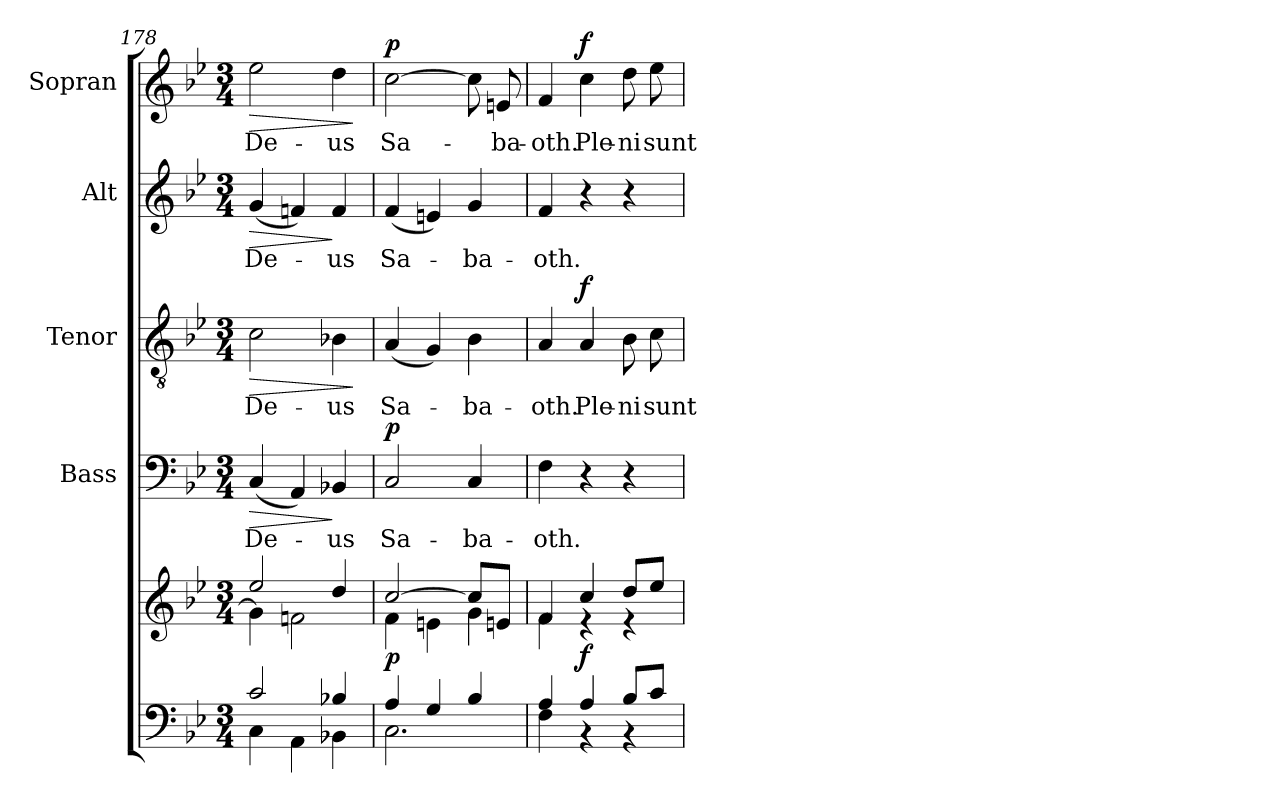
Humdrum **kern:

**kern	**kern	**dynam	**kern	**text	**dynam	**kern	**text	**dynam	**kern	**text	**dynam	**kern	**text	**dynam
*part5	*part5	*part5	*part4	*part4	*part4	*part3	*part3	*part3	*part2	*part2	*part2	*part1	*part1	*part1
*staff6	*staff5	*staff5/6	*staff4	*staff4	*staff4	*staff3	*staff3	*staff3	*staff2	*staff2	*staff2	*staff1	*staff1	*staff1
*	*	*	*I"Bass	*	*	*I"Tenor	*	*	*I"Alt	*	*	*I"Sopran	*	*
*	*	*	*I'B.	*	*	*I'T.	*	*	*I'A.	*	*	*I'S.	*	*
*clefF4	*clefG2	*	*clefF4	*	*	*clefGv2	*	*	*clefG2	*	*	*clefG2	*	*
*k[b-e-]	*k[b-e-]	*	*k[b-e-]	*	*	*k[b-e-]	*	*	*k[b-e-]	*	*	*k[b-e-]	*	*
*B-:	*B-:	*	*B-:	*	*	*B-:	*	*	*B-:	*	*	*B-:	*	*
*M3/4	*M3/4	*	*M3/4	*	*	*M3/4	*	*	*M3/4	*	*	*M3/4	*	*
=178	=178	=178	=178	=178	=178	=178	=178	=178	=178	=178	=178	=178	=178	=178
*^	*^	*	*	*	*	*	*	*	*	*	*	*	*	*
!	!	!	!	!	!	!LO:LY:b	!LO:HP:b	!	!LO:LY:b	!LO:HP:b	!	!LO:LY:b	!LO:HP:b	!	!LO:LY:b	!LO:HP:b
2c/	4C\	2ee-/	4g\]	.	(<4C/	De-	>	2c\	De-	>	(<4g/	De-	>	2ee-\	De-	>
.	4AA\	.	2fn\	.	4AA/)	.	.	.	.	.	4fn/)	.	.	.	.	.
!	!	!	!	!	!	!LO:LY:b	!	!	!LO:LY:b	!	!	!LO:LY:b	!	!	!LO:LY:b	!
4B-X/	4BB-X\	4dd/	.	.	4BB-X/	-us	]	4B-X\	-us	.	4f/	-us	]	4dd\	-us	.
*v	*v	*	*	*	*	*	*	*	*	*	*	*	*	*	*	*
*	*v	*v	*	*	*	*	*	*	*	*	*	*	*	*	*
.	.	.	.	.	.	.	.	]	.	.	.	.	.	]
!!LO:PB:g=z
=179	=179	=179	=179	=179	=179	=179	=179	=179	=179	=179	=179	=179	=179	=179
*^	*^	*	*	*	*	*	*	*	*	*	*	*	*	*
!	!	!	!	!LO:DY:b	!	!LO:LY:b	!LO:DY:a	!	!LO:LY:b	!	!	!LO:LY:b	!	!	!LO:LY:b	!LO:DY:a
4A/	2.C\	[>2cc/	4f\	p	2C/	Sa-	p	(<4A/	Sa-	.	(<4f/	Sa-	.	[2cc\	Sa-	p
4G/	.	.	4en\	.	.	.	.	4G/)	.	.	4en/)	.	.	.	.	.
!	!	!	!	!	!	!LO:LY:b	!	!	!LO:LY:b	!	!	!LO:LY:b	!	!	!	!
4B-/	.	8cc/L]	4g\	.	4C/	-ba-	.	4B-\	-ba-	.	4g/	-ba-	.	8cc\]	.	.
!	!	!	!	!	!	!	!	!	!	!	!	!	!	!	!LO:LY:b	!
.	.	8en/J	.	.	.	.	.	.	.	.	.	.	.	8en/	-ba-	.
=180	=180	=180	=180	=180	=180	=180	=180	=180	=180	=180	=180	=180	=180	=180	=180	=180
!	!	!	!	!	!	!LO:LY:b	!	!	!LO:LY:b	!	!	!LO:LY:b	!	!	!LO:LY:b	!
4A/	4F\	4f/	4f\	.	4F\	-oth.	.	4A/	-oth.	.	4f/	-oth.	.	4f/	-oth.	.
!	!	!	!	!LO:DY:b	!	!	!	!	!LO:LY:b	!LO:DY:a	!	!	!	!	!LO:LY:b	!LO:DY:a
4A/	4rBB	4cc/	4re	f	4r	.	.	4A/	Ple-	f	4r	.	.	4cc\	Ple-	f
!	!	!	!	!	!	!	!	!	!LO:LY:b	!	!	!	!	!	!LO:LY:b	!
8B-/L	4rBB	8dd/L	4re	.	4r	.	.	8B-\	-ni	.	4r	.	.	8dd\	-ni	.
!	!	!	!	!	!	!	!	!	!LO:LY:b	!	!	!	!	!	!LO:LY:b	!
8c/J	.	8ee-/J	.	.	.	.	.	8c\	sunt	.	.	.	.	8ee-\	sunt	.
*v	*v	*	*	*	*	*	*	*	*	*	*	*	*	*	*	*
*	*v	*v	*	*	*	*	*	*	*	*	*	*	*	*	*
=	=	=	=	=	=	=	=	=	=	=	=	=	=	=
*-	*-	*-	*-	*-	*-	*-	*-	*-	*-	*-	*-	*-	*-	*-
